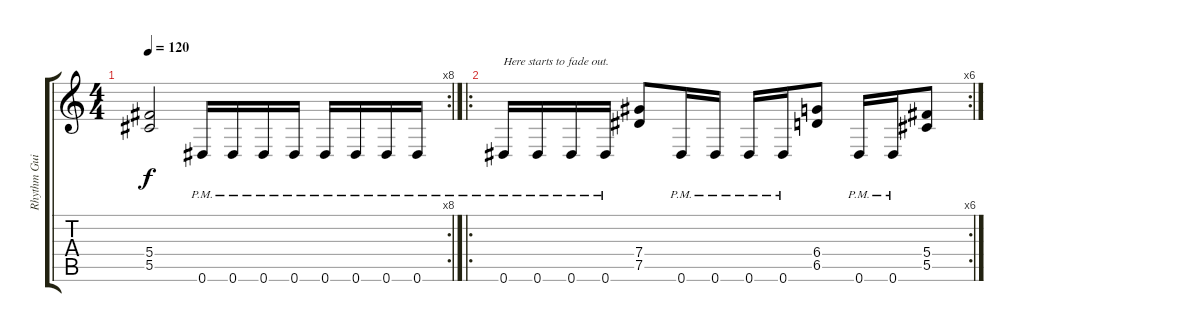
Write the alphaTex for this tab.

\track ("Rhythm Guitar" "Rhythm Gui") {instrument distortionguitar}
\staff {score tabs}
\tuning (Eb4 Bb3 Gb3 Db3 Ab2 Eb2) {hide}
\rc 8
\ts (4 4)
\tempo 120
\clef g2
\ks c
(5.4{t} 5.5{t}).2{dy f} 0.6{pm}.16 0.6{pm}.16 0.6{pm}.16 0.6{pm}.16 0.6{pm}.16 0.6{pm}.16 0.6{pm}.16 0.6{pm}.16 |
\ro
\rc 6
0.6{pm}.16{txt "Here starts to fade out."} 0.6{pm}.16 0.6{pm}.16 0.6{pm}.16 (7.4 7.5).8 0.6{pm}.16 0.6{pm}.16 0.6{pm}.16 0.6{pm}.16 (6.4 6.5).8 0.6{pm}.16 0.6{pm}.16 (5.4 5.5).8
